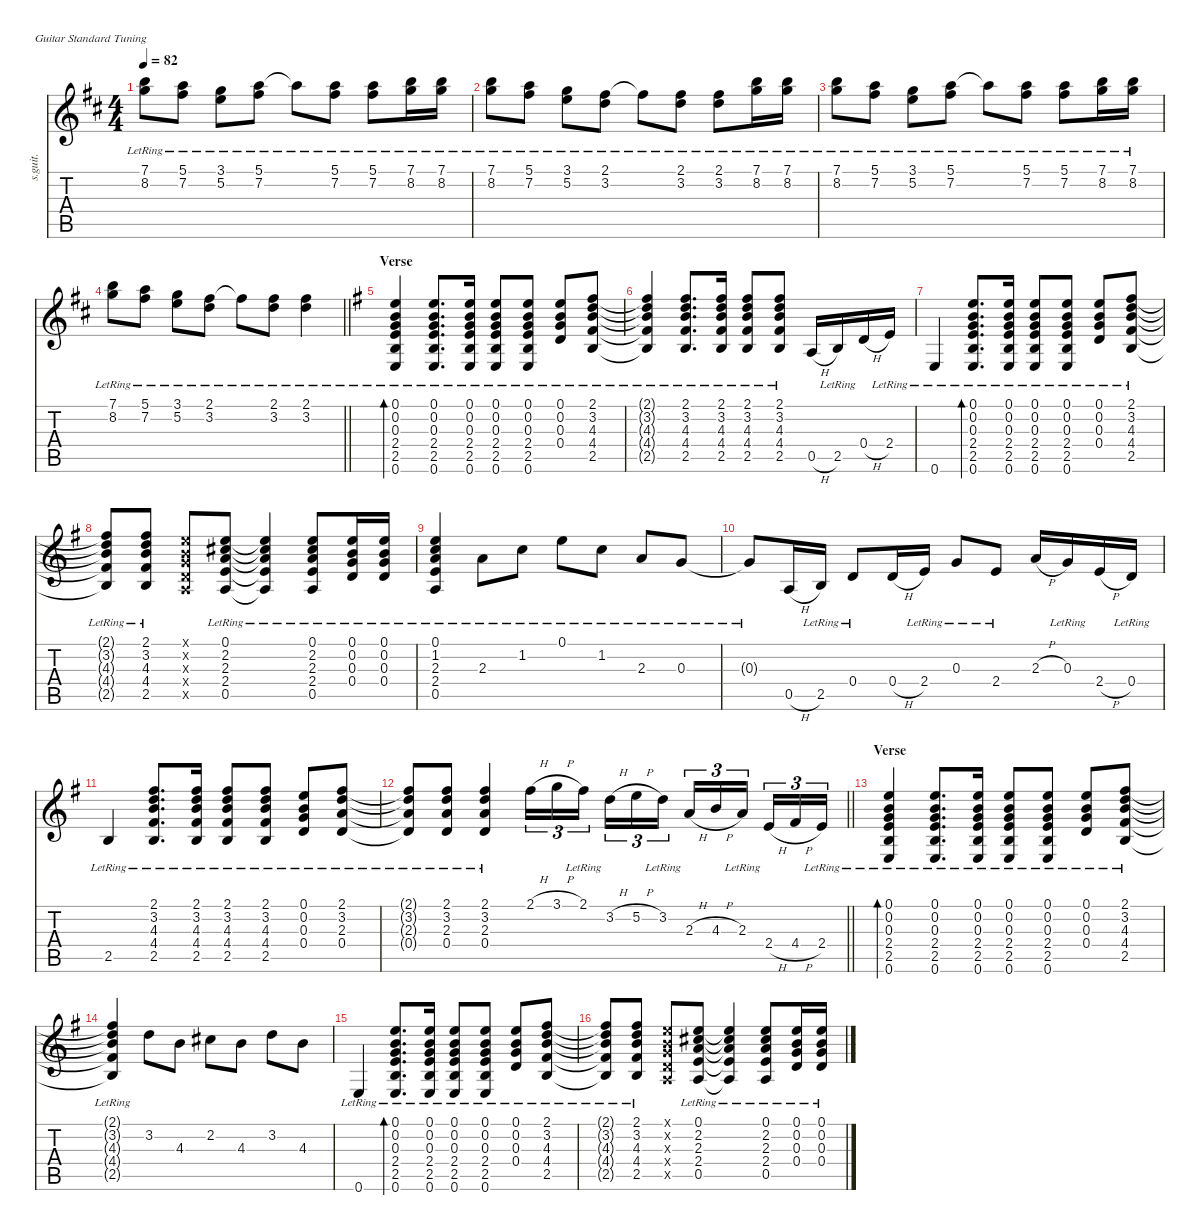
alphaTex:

\defaultSystemsLayout 4
\hideDynamics
\bracketExtendMode nobrackets
\track ("Guitar Acoustic 2" "s.guit.") {instrument acousticguitarsteel}
\staff {score tabs}
\tuning (E4 B3 G3 D3 A2 E2)
\ts (4 4)
\tempo 82
\clef g2
\ks d
(7.1{lr acc forcenatural} 8.2{lr acc forcenatural}).8{dy mf beam Down} (5.1{lr acc forcenatural} 7.2{lr acc #}).8{beam Down} (3.1{lr acc forcenatural} 5.2{lr acc forcenatural}).8{beam Down} (5.1{lr acc forcenatural} 7.2{lr acc #}).8{beam Down} 5.1{lr t acc forcenatural}.8{beam Down} (5.1{lr acc forcenatural} 7.2{lr acc #}).8{beam Down} (5.1{lr acc forcenatural} 7.2{lr acc #}).8{beam Down} (7.1{lr acc forcenatural} 8.2{lr acc forcenatural}).16{beam Down} (7.1{lr acc forcenatural} 8.2{lr acc forcenatural}).16{beam Down} |
(7.1{lr acc forcenatural} 8.2{lr acc forcenatural}).8{beam Down} (5.1{lr acc forcenatural} 7.2{lr acc #}).8{beam Down} (3.1{lr acc forcenatural} 5.2{lr acc forcenatural}).8{beam Down} (2.1{lr acc #} 3.2{lr acc forcenatural}).8{beam Down} 2.1{lr t acc #}.8{beam Down} (2.1{lr acc #} 3.2{lr acc forcenatural}).8{beam Down} (2.1{lr acc #} 3.2{lr acc forcenatural}).8{beam Down} (7.1{lr acc forcenatural} 8.2{lr acc forcenatural}).16{beam Down} (7.1{lr acc forcenatural} 8.2{lr acc forcenatural}).16{beam Down} |
(7.1{lr acc forcenatural} 8.2{lr acc forcenatural}).8{beam Down} (5.1{lr acc forcenatural} 7.2{lr acc #}).8{beam Down} (3.1{lr acc forcenatural} 5.2{lr acc forcenatural}).8{beam Down} (5.1{lr acc forcenatural} 7.2{lr acc #}).8{beam Down} 5.1{lr t acc forcenatural}.8{beam Down} (5.1{lr acc forcenatural} 7.2{lr acc #}).8{beam Down} (5.1{lr acc forcenatural} 7.2{lr acc #}).8{beam Down} (7.1{lr acc forcenatural} 8.2{lr acc forcenatural}).16{beam Down} (7.1{lr acc forcenatural} 8.2{lr acc forcenatural}).16{beam Down} |
\barLineRight lightlight
(7.1{lr acc forcenatural} 8.2{lr acc forcenatural}).8{beam Down} (5.1{lr acc forcenatural} 7.2{lr acc #}).8{beam Down} (3.1{lr acc forcenatural} 5.2{lr acc forcenatural}).8{beam Down} (2.1{lr acc #} 3.2{lr acc forcenatural}).8{beam Down} 2.1{lr t acc #}.8{beam Down} (2.1{lr acc #} 3.2{lr acc forcenatural}).8{beam Down} (2.1{lr acc #} 3.2{lr acc forcenatural}).4{beam Down} |
\section ("" "Verse")
\ks eminor
(0.1{lr acc forcenatural} 0.2{lr acc forcenatural} 0.3{lr acc forcenatural} 2.4{lr acc forcenatural} 2.5{lr acc forcenatural} 0.6{lr acc forcenatural}).4{bd 60 beam Up} (0.1{lr acc forcenatural} 0.2{lr acc forcenatural} 0.3{lr acc forcenatural} 2.4{lr acc forcenatural} 2.5{lr acc forcenatural} 0.6{lr acc forcenatural}).8{d beam Up} (0.1{lr acc forcenatural} 0.2{lr acc forcenatural} 0.3{lr acc forcenatural} 2.4{lr acc forcenatural} 2.5{lr acc forcenatural} 0.6{lr acc forcenatural}).16{beam Up} (0.1{lr acc forcenatural} 0.2{lr acc forcenatural} 0.3{lr acc forcenatural} 2.4{lr acc forcenatural} 2.5{lr acc forcenatural} 0.6{lr acc forcenatural}).8{beam Up} (0.1{lr acc forcenatural} 0.2{lr acc forcenatural} 0.3{lr acc forcenatural} 2.4{lr acc forcenatural} 2.5{lr acc forcenatural} 0.6{lr acc forcenatural}).8{beam Up} (0.1{lr acc forcenatural} 0.2{lr acc forcenatural} 0.3{lr acc forcenatural} 0.4{lr acc forcenatural}).8{beam Up} (2.1{lr acc #} 3.2{lr acc forcenatural} 4.3{lr acc forcenatural} 4.4{lr acc #} 2.5{lr acc forcenatural}).8{beam Up} |
(2.1{lr t acc #} 3.2{lr t acc forcenatural} 4.3{lr t acc forcenatural} 4.4{lr t acc #} 2.5{lr t acc forcenatural}).4{beam Up} (2.1{lr acc #} 3.2{lr acc forcenatural} 4.3{lr acc forcenatural} 4.4{lr acc #} 2.5{lr acc forcenatural}).8{d beam Up} (2.1{lr acc #} 3.2{lr acc forcenatural} 4.3{lr acc forcenatural} 4.4{lr acc #} 2.5{lr acc forcenatural}).16{beam Up} (2.1{lr acc #} 3.2{lr acc forcenatural} 4.3{lr acc forcenatural} 4.4{lr acc #} 2.5{lr acc forcenatural}).8{beam Up} (2.1{lr acc #} 3.2{lr acc forcenatural} 4.3{lr acc forcenatural} 4.4{lr acc #} 2.5{lr acc forcenatural}).8{beam Up} 0.5{h acc forcenatural}.16{beam Up} 2.5{lr acc forcenatural}.16{beam Up} 0.4{h acc forcenatural}.16{beam Up} 2.4{lr acc forcenatural}.16{beam Up} |
0.6{lr acc forcenatural}.4{beam Up} (0.1{lr acc forcenatural} 0.2{lr acc forcenatural} 0.3{lr acc forcenatural} 2.4{lr acc forcenatural} 2.5{lr acc forcenatural} 0.6{lr acc forcenatural}).8{d bd 60 beam Up} (0.1{lr acc forcenatural} 0.2{lr acc forcenatural} 0.3{lr acc forcenatural} 2.4{lr acc forcenatural} 2.5{lr acc forcenatural} 0.6{lr acc forcenatural}).16{beam Up} (0.1{lr acc forcenatural} 0.2{lr acc forcenatural} 0.3{lr acc forcenatural} 2.4{lr acc forcenatural} 2.5{lr acc forcenatural} 0.6{lr acc forcenatural}).8{beam Up} (0.1{lr acc forcenatural} 0.2{lr acc forcenatural} 0.3{lr acc forcenatural} 2.4{lr acc forcenatural} 2.5{lr acc forcenatural} 0.6{lr acc forcenatural}).8{beam Up} (0.1{lr acc forcenatural} 0.2{lr acc forcenatural} 0.3{lr acc forcenatural} 0.4{lr acc forcenatural}).8{beam Up} (2.1{lr acc #} 3.2{lr acc forcenatural} 4.3{lr acc forcenatural} 4.4{lr acc #} 2.5{lr acc forcenatural}).8{beam Up} |
(2.1{lr t acc #} 3.2{lr t acc forcenatural} 4.3{lr t acc forcenatural} 4.4{lr t acc #} 2.5{lr t acc forcenatural}).8{beam Up} (2.1{lr acc #} 3.2{lr acc forcenatural} 4.3{lr acc forcenatural} 4.4{lr acc #} 2.5{lr acc forcenatural}).8{beam Up} (0.1{x acc forcenatural} 0.2{x acc forcenatural} 0.3{x acc forcenatural} 0.4{x acc forcenatural} 0.5{x acc forcenatural}).8{beam Up} (0.1{lr acc forcenatural} 2.2{lr acc #} 2.3{lr acc forcenatural} 2.4{lr acc forcenatural} 0.5{lr acc forcenatural}).8{beam Up} (0.1{lr t acc forcenatural} 2.2{lr t acc #} 2.3{lr t acc forcenatural} 2.4{lr t acc forcenatural} 0.5{lr t acc forcenatural}).4{beam Up} (0.1{lr acc forcenatural} 2.2{lr acc #} 2.3{lr acc forcenatural} 2.4{lr acc forcenatural} 0.5{lr acc forcenatural}).8{beam Up} (0.1{lr acc forcenatural} 0.2{lr acc forcenatural} 0.3{lr acc forcenatural} 0.4{lr acc forcenatural}).16{beam Up} (0.1{lr acc forcenatural} 0.2{lr acc forcenatural} 0.3{lr acc forcenatural} 0.4{lr acc forcenatural}).16{beam Up} |
(0.1{lr acc forcenatural} 1.2{lr acc forcenatural} 2.3{lr acc forcenatural} 2.4{lr acc forcenatural} 0.5{lr acc forcenatural}).4{beam Up} 2.3{lr acc forcenatural}.8{beam Down} 1.2{lr acc forcenatural}.8{beam Down} 0.1{lr acc forcenatural}.8{beam Down} 1.2{lr acc forcenatural}.8{beam Down} 2.3{lr acc forcenatural}.8{beam Up} 0.3{lr acc forcenatural}.8{beam Up} |
0.3{lr t acc forcenatural}.8{beam Up} 0.5{h acc forcenatural}.16{beam Up} 2.5{lr acc forcenatural}.16{beam Up} 0.4{lr acc forcenatural}.8{beam Up} 0.4{h acc forcenatural}.16{beam Up} 2.4{lr acc forcenatural}.16{beam Up} 0.3{lr acc forcenatural}.8{beam Up} 2.4{lr acc forcenatural}.8{beam Up} 2.3{h acc forcenatural}.16{beam Up} 0.3{lr acc forcenatural}.16{beam Up} 2.4{h acc forcenatural}.16{beam Up} 0.4{lr acc forcenatural}.16{beam Up} |
2.5{lr acc forcenatural}.4{beam Up} (2.1{lr acc #} 3.2{lr acc forcenatural} 4.3{lr acc forcenatural} 4.4{lr acc #} 2.5{lr acc forcenatural}).8{d beam Up} (2.1{lr acc #} 3.2{lr acc forcenatural} 4.3{lr acc forcenatural} 4.4{lr acc #} 2.5{lr acc forcenatural}).16{beam Up} (2.1{lr acc #} 3.2{lr acc forcenatural} 4.3{lr acc forcenatural} 4.4{lr acc #} 2.5{lr acc forcenatural}).8{beam Up} (2.1{lr acc #} 3.2{lr acc forcenatural} 4.3{lr acc forcenatural} 4.4{lr acc #} 2.5{lr acc forcenatural}).8{beam Up} (0.1{lr acc forcenatural} 0.2{lr acc forcenatural} 0.3{lr acc forcenatural} 0.4{lr acc forcenatural}).8{beam Up} (2.1{lr acc #} 3.2{lr acc forcenatural} 2.3{lr acc forcenatural} 0.4{lr acc forcenatural}).8{beam Up} |
\barLineRight lightlight
(2.1{lr t acc #} 3.2{lr t acc forcenatural} 2.3{lr t acc forcenatural} 0.4{lr t acc forcenatural}).8{beam Up} (2.1{lr acc #} 3.2{lr acc forcenatural} 2.3{lr acc forcenatural} 0.4{lr acc forcenatural}).8{beam Up} (2.1{lr acc #} 3.2{lr acc forcenatural} 2.3{lr acc forcenatural} 0.4{lr acc forcenatural}).4{beam Up} 2.1{h acc #}.16{tu (3 2) beam Down} 3.1{h acc forcenatural}.16{tu (3 2) beam Down} 2.1{lr acc #}.16{tu (3 2) beam Down} 3.2{h acc forcenatural}.16{tu (3 2) beam Down} 5.2{h acc forcenatural}.16{tu (3 2) beam Down} 3.2{lr acc forcenatural}.16{tu (3 2) beam Down} 2.3{h acc forcenatural}.16{tu (3 2) beam Up} 4.3{h acc forcenatural}.16{tu (3 2) beam Up} 2.3{lr acc forcenatural}.16{tu (3 2) beam Up} 2.4{h acc forcenatural}.16{tu (3 2) beam Up} 4.4{h acc #}.16{tu (3 2) beam Up} 2.4{lr acc forcenatural}.16{tu (3 2) beam Up} |
\section ("" "Verse")
(0.1{lr acc forcenatural} 0.2{lr acc forcenatural} 0.3{lr acc forcenatural} 2.4{lr acc forcenatural} 2.5{lr acc forcenatural} 0.6{lr acc forcenatural}).4{bd 60 beam Up} (0.1{lr acc forcenatural} 0.2{lr acc forcenatural} 0.3{lr acc forcenatural} 2.4{lr acc forcenatural} 2.5{lr acc forcenatural} 0.6{lr acc forcenatural}).8{d beam Up} (0.1{lr acc forcenatural} 0.2{lr acc forcenatural} 0.3{lr acc forcenatural} 2.4{lr acc forcenatural} 2.5{lr acc forcenatural} 0.6{lr acc forcenatural}).16{beam Up} (0.1{lr acc forcenatural} 0.2{lr acc forcenatural} 0.3{lr acc forcenatural} 2.4{lr acc forcenatural} 2.5{lr acc forcenatural} 0.6{lr acc forcenatural}).8{beam Up} (0.1{lr acc forcenatural} 0.2{lr acc forcenatural} 0.3{lr acc forcenatural} 2.4{lr acc forcenatural} 2.5{lr acc forcenatural} 0.6{lr acc forcenatural}).8{beam Up} (0.1{lr acc forcenatural} 0.2{lr acc forcenatural} 0.3{lr acc forcenatural} 0.4{lr acc forcenatural}).8{beam Up} (2.1{lr acc #} 3.2{lr acc forcenatural} 4.3{lr acc forcenatural} 4.4{lr acc #} 2.5{lr acc forcenatural}).8{beam Up} |
(2.1{lr t acc #} 3.2{lr t acc forcenatural} 4.3{lr t acc forcenatural} 4.4{lr t acc #} 2.5{lr t acc forcenatural}).4{beam Up} 3.2{acc forcenatural}.8{beam Down} 4.3{acc forcenatural}.8{beam Down} 2.2{acc #}.8{beam Down} 4.3{acc forcenatural}.8{beam Down} 3.2{acc forcenatural}.8{beam Down} 4.3{acc forcenatural}.8{beam Down} |
0.6{lr acc forcenatural}.4{beam Up} (0.1{lr acc forcenatural} 0.2{lr acc forcenatural} 0.3{lr acc forcenatural} 2.4{lr acc forcenatural} 2.5{lr acc forcenatural} 0.6{lr acc forcenatural}).8{d bd 60 beam Up} (0.1{lr acc forcenatural} 0.2{lr acc forcenatural} 0.3{lr acc forcenatural} 2.4{lr acc forcenatural} 2.5{lr acc forcenatural} 0.6{lr acc forcenatural}).16{beam Up} (0.1{lr acc forcenatural} 0.2{lr acc forcenatural} 0.3{lr acc forcenatural} 2.4{lr acc forcenatural} 2.5{lr acc forcenatural} 0.6{lr acc forcenatural}).8{beam Up} (0.1{lr acc forcenatural} 0.2{lr acc forcenatural} 0.3{lr acc forcenatural} 2.4{lr acc forcenatural} 2.5{lr acc forcenatural} 0.6{lr acc forcenatural}).8{beam Up} (0.1{lr acc forcenatural} 0.2{lr acc forcenatural} 0.3{lr acc forcenatural} 0.4{lr acc forcenatural}).8{beam Up} (2.1{lr acc #} 3.2{lr acc forcenatural} 4.3{lr acc forcenatural} 4.4{lr acc #} 2.5{lr acc forcenatural}).8{beam Up} |
(2.1{lr t acc #} 3.2{lr t acc forcenatural} 4.3{lr t acc forcenatural} 4.4{lr t acc #} 2.5{lr t acc forcenatural}).8{beam Up} (2.1{lr acc #} 3.2{lr acc forcenatural} 4.3{lr acc forcenatural} 4.4{lr acc #} 2.5{lr acc forcenatural}).8{beam Up} (0.1{x acc forcenatural} 0.2{x acc forcenatural} 0.3{x acc forcenatural} 0.4{x acc forcenatural} 0.5{x acc forcenatural}).8{beam Up} (0.1{lr acc forcenatural} 2.2{lr acc #} 2.3{lr acc forcenatural} 2.4{lr acc forcenatural} 0.5{lr acc forcenatural}).8{beam Up} (0.1{lr t acc forcenatural} 2.2{lr t acc #} 2.3{lr t acc forcenatural} 2.4{lr t acc forcenatural} 0.5{lr t acc forcenatural}).4{beam Up} (0.1{lr acc forcenatural} 2.2{lr acc #} 2.3{lr acc forcenatural} 2.4{lr acc forcenatural} 0.5{lr acc forcenatural}).8{beam Up} (0.1{lr acc forcenatural} 0.2{lr acc forcenatural} 0.3{lr acc forcenatural} 0.4{lr acc forcenatural}).16{beam Up} (0.1{lr acc forcenatural} 0.2{lr acc forcenatural} 0.3{lr acc forcenatural} 0.4{lr acc forcenatural}).16{beam Up}
